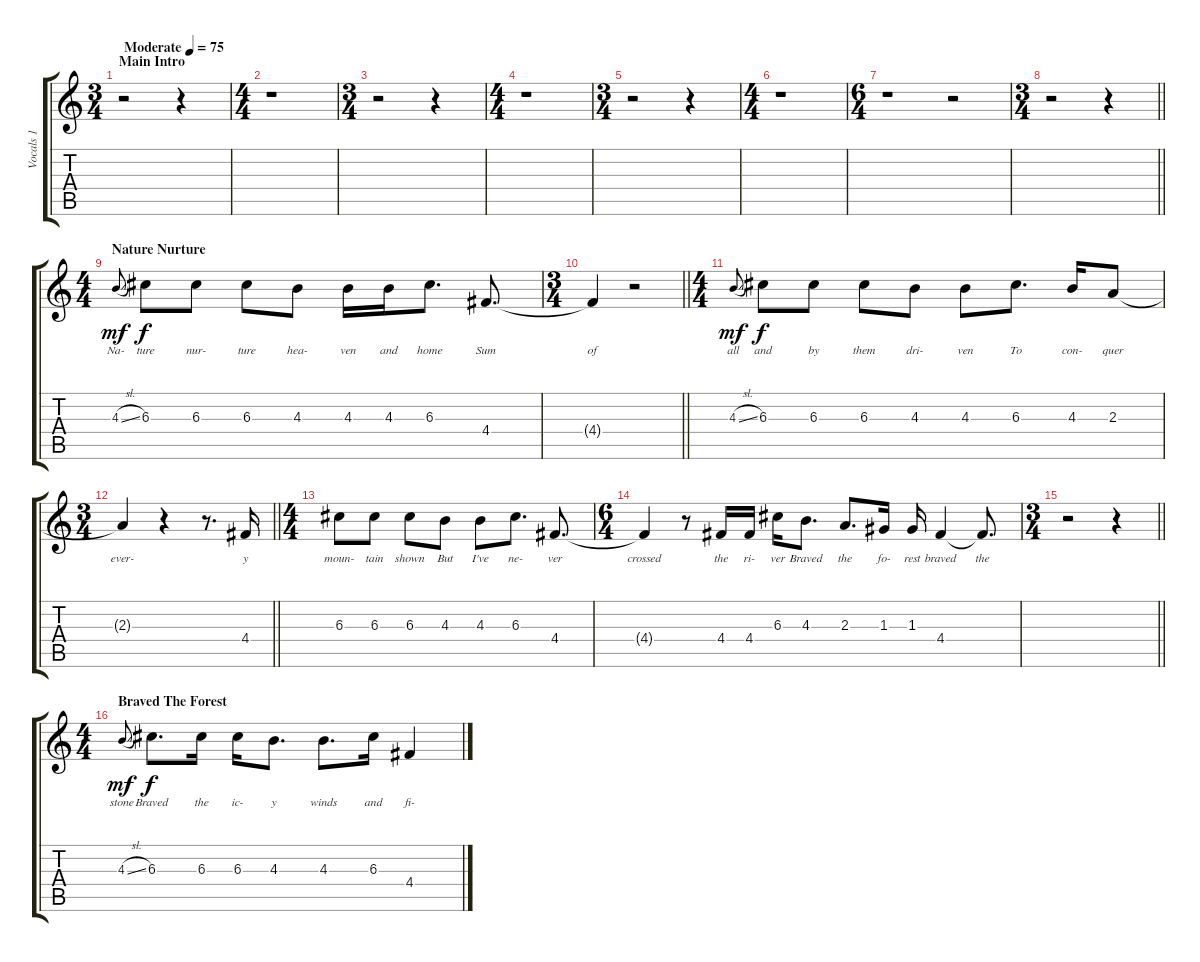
\track ("Vocals 1" "Vocals 1") {instrument electricguitarjazz}
\staff {score tabs}
\tuning (E4 B3 G3 D3 A2 E2) {hide}
\ts (3 4)
\section ("" "Main Intro")
\tempo (75 "Moderate")
\clef g2
\ks c
r.2{dy mf instrument electricguitarjazz} r.4 |
\ts (4 4)
r.1 |
\ts (3 4)
r.2 r.4 |
\ts (4 4)
r.1 |
\ts (3 4)
r.2 r.4 |
\ts (4 4)
r.1 |
\ts (6 4)
r.1 r.2 |
\ts (3 4)
\barLineRight lightlight
r.2 r.4 |
\ts (4 4)
\section ("" "Nature Nurture")
4.3{sl}.8{lyrics (0 "Na-") lyrics (1 "") lyrics (2 "") lyrics (3 "") lyrics (4 "") gr onbeat} 6.3.8{lyrics (0 "ture") lyrics (1 "") lyrics (2 "") lyrics (3 "") lyrics (4 "") dy f} 6.3.8{lyrics (0 "nur-") lyrics (1 "") lyrics (2 "") lyrics (3 "") lyrics (4 "")} 6.3.8{lyrics (0 "ture") lyrics (1 "") lyrics (2 "") lyrics (3 "") lyrics (4 "")} 4.3.8{lyrics (0 "hea-") lyrics (1 "") lyrics (2 "") lyrics (3 "") lyrics (4 "")} 4.3.16{lyrics (0 "ven") lyrics (1 "") lyrics (2 "") lyrics (3 "") lyrics (4 "")} 4.3.16{lyrics (0 "and") lyrics (1 "") lyrics (2 "") lyrics (3 "") lyrics (4 "")} 6.3.8{d lyrics (0 "home") lyrics (1 "") lyrics (2 "") lyrics (3 "") lyrics (4 "")} 4.4.8{d lyrics (0 "Sum") lyrics (1 "") lyrics (2 "") lyrics (3 "") lyrics (4 "")} |
\ts (3 4)
\barLineRight lightlight
4.4{t}.4{lyrics (0 "of") lyrics (1 "") lyrics (2 "") lyrics (3 "") lyrics (4 "")} r.2 |
\ts (4 4)
4.3{sl}.8{lyrics (0 "all") lyrics (1 "") lyrics (2 "") lyrics (3 "") lyrics (4 "") gr onbeat dy mf} 6.3.8{lyrics (0 "and") lyrics (1 "") lyrics (2 "") lyrics (3 "") lyrics (4 "") dy f} 6.3.8{lyrics (0 "by") lyrics (1 "") lyrics (2 "") lyrics (3 "") lyrics (4 "")} 6.3.8{lyrics (0 "them") lyrics (1 "") lyrics (2 "") lyrics (3 "") lyrics (4 "")} 4.3.8{lyrics (0 "dri-") lyrics (1 "") lyrics (2 "") lyrics (3 "") lyrics (4 "")} 4.3.8{lyrics (0 "ven") lyrics (1 "") lyrics (2 "") lyrics (3 "") lyrics (4 "")} 6.3.8{d lyrics (0 "To") lyrics (1 "") lyrics (2 "") lyrics (3 "") lyrics (4 "")} 4.3.16{lyrics (0 "con-") lyrics (1 "") lyrics (2 "") lyrics (3 "") lyrics (4 "")} 2.3.8{lyrics (0 "quer") lyrics (1 "") lyrics (2 "") lyrics (3 "") lyrics (4 "")} |
\ts (3 4)
\barLineRight lightlight
2.3{t}.4{lyrics (0 "ever-") lyrics (1 "") lyrics (2 "") lyrics (3 "") lyrics (4 "")} r.4 r.8{d} 4.4.16{lyrics (0 "y") lyrics (1 "") lyrics (2 "") lyrics (3 "") lyrics (4 "")} |
\ts (4 4)
6.3.8{lyrics (0 "moun-") lyrics (1 "") lyrics (2 "") lyrics (3 "") lyrics (4 "")} 6.3.8{lyrics (0 "tain") lyrics (1 "") lyrics (2 "") lyrics (3 "") lyrics (4 "")} 6.3.8{lyrics (0 "shown") lyrics (1 "") lyrics (2 "") lyrics (3 "") lyrics (4 "")} 4.3.8{lyrics (0 "But") lyrics (1 "") lyrics (2 "") lyrics (3 "") lyrics (4 "")} 4.3.8{lyrics (0 "I've") lyrics (1 "") lyrics (2 "") lyrics (3 "") lyrics (4 "")} 6.3.8{d lyrics (0 "ne-") lyrics (1 "") lyrics (2 "") lyrics (3 "") lyrics (4 "")} 4.4.8{d lyrics (0 "ver") lyrics (1 "") lyrics (2 "") lyrics (3 "") lyrics (4 "")} |
\ts (6 4)
4.4{t}.4{lyrics (0 "crossed") lyrics (1 "") lyrics (2 "") lyrics (3 "") lyrics (4 "")} r.8 4.4.16{lyrics (0 "the") lyrics (1 "") lyrics (2 "") lyrics (3 "") lyrics (4 "")} 4.4.16{lyrics (0 "ri-") lyrics (1 "") lyrics (2 "") lyrics (3 "") lyrics (4 "")} 6.3.16{lyrics (0 "ver") lyrics (1 "") lyrics (2 "") lyrics (3 "") lyrics (4 "")} 4.3.8{d lyrics (0 "Braved") lyrics (1 "") lyrics (2 "") lyrics (3 "") lyrics (4 "")} 2.3.8{d lyrics (0 "the") lyrics (1 "") lyrics (2 "") lyrics (3 "") lyrics (4 "")} 1.3.16{lyrics (0 "fo-") lyrics (1 "") lyrics (2 "") lyrics (3 "") lyrics (4 "")} 1.3.16{lyrics (0 "rest") lyrics (1 "") lyrics (2 "") lyrics (3 "") lyrics (4 "")} 4.4.4{lyrics (0 "braved") lyrics (1 "") lyrics (2 "") lyrics (3 "") lyrics (4 "")} 4.4{t}.8{d lyrics (0 "the") lyrics (1 "") lyrics (2 "") lyrics (3 "") lyrics (4 "")} |
\ts (3 4)
\barLineRight lightlight
r.2 r.4 |
\ts (4 4)
\section ("" "Braved The Forest")
4.3{sl}.8{lyrics (0 "stone") lyrics (1 "") lyrics (2 "") lyrics (3 "") lyrics (4 "") gr onbeat dy mf} 6.3.8{d lyrics (0 "Braved") lyrics (1 "") lyrics (2 "") lyrics (3 "") lyrics (4 "") dy f} 6.3.16{lyrics (0 "the") lyrics (1 "") lyrics (2 "") lyrics (3 "") lyrics (4 "")} 6.3.16{lyrics (0 "ic-") lyrics (1 "") lyrics (2 "") lyrics (3 "") lyrics (4 "")} 4.3.8{d lyrics (0 "y") lyrics (1 "") lyrics (2 "") lyrics (3 "") lyrics (4 "")} 4.3.8{d lyrics (0 "winds") lyrics (1 "") lyrics (2 "") lyrics (3 "") lyrics (4 "")} 6.3.16{lyrics (0 "and") lyrics (1 "") lyrics (2 "") lyrics (3 "") lyrics (4 "")} 4.4.4{lyrics (0 "fi-") lyrics (1 "") lyrics (2 "") lyrics (3 "") lyrics (4 "")}
